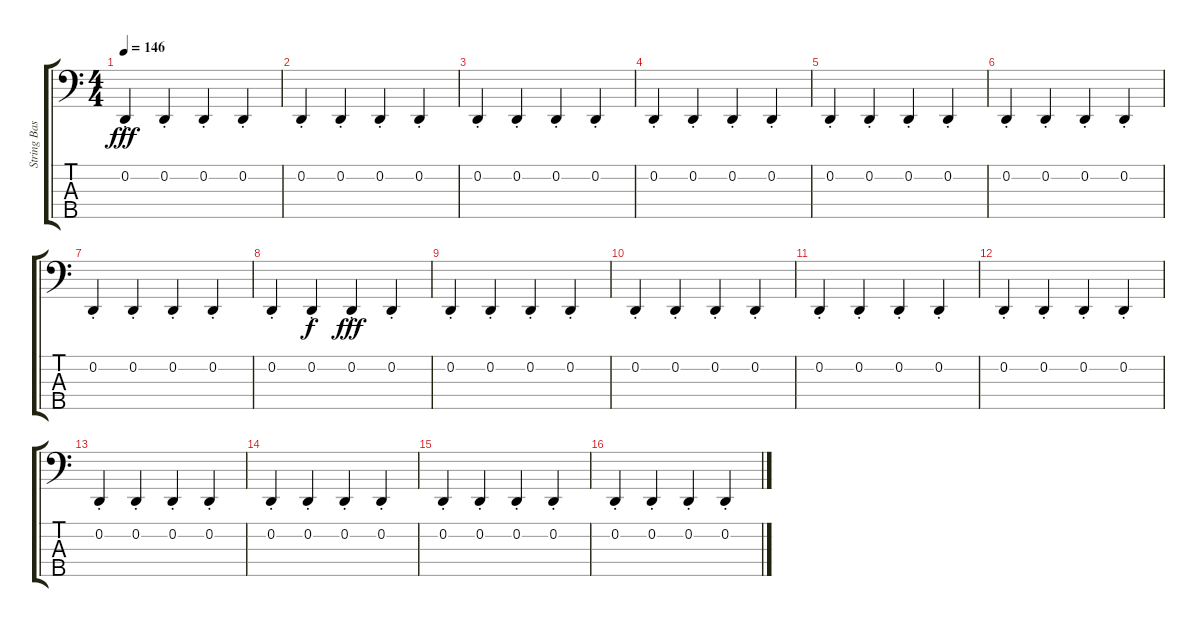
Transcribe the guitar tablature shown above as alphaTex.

\track ("String Bass" "String Bas") {instrument stringensemble1}
\staff {score tabs}
\tuning (G2 D2 A1 E1 B0) {hide}
\ts (4 4)
\tempo 146
\clef f4
\ks c
0.2{st}.4{dy fff instrument stringensemble1} 0.2{st}.4 0.2{st}.4 0.2{st}.4 |
0.2{st}.4 0.2{st}.4 0.2{st}.4 0.2{st}.4 |
0.2{st}.4 0.2{st}.4 0.2{st}.4 0.2{st}.4 |
0.2{st}.4 0.2{st}.4 0.2{st}.4 0.2{st}.4 |
0.2{st}.4 0.2{st}.4 0.2{st}.4 0.2{st}.4 |
0.2{st}.4 0.2{st}.4 0.2{st}.4 0.2{st}.4 |
0.2{st}.4 0.2{st}.4 0.2{st}.4 0.2{st}.4 |
0.2{st}.4 0.2{st}.4{dy f} 0.2{st}.4{dy fff} 0.2{st}.4 |
0.2{st}.4 0.2{st}.4 0.2{st}.4 0.2{st}.4 |
0.2{st}.4 0.2{st}.4 0.2{st}.4 0.2{st}.4 |
0.2{st}.4 0.2{st}.4 0.2{st}.4 0.2{st}.4 |
0.2{st}.4 0.2{st}.4 0.2{st}.4 0.2{st}.4 |
0.2{st}.4 0.2{st}.4 0.2{st}.4 0.2{st}.4 |
0.2{st}.4 0.2{st}.4 0.2{st}.4 0.2{st}.4 |
0.2{st}.4 0.2{st}.4 0.2{st}.4 0.2{st}.4 |
0.2{st}.4 0.2{st}.4 0.2{st}.4 0.2{st}.4
